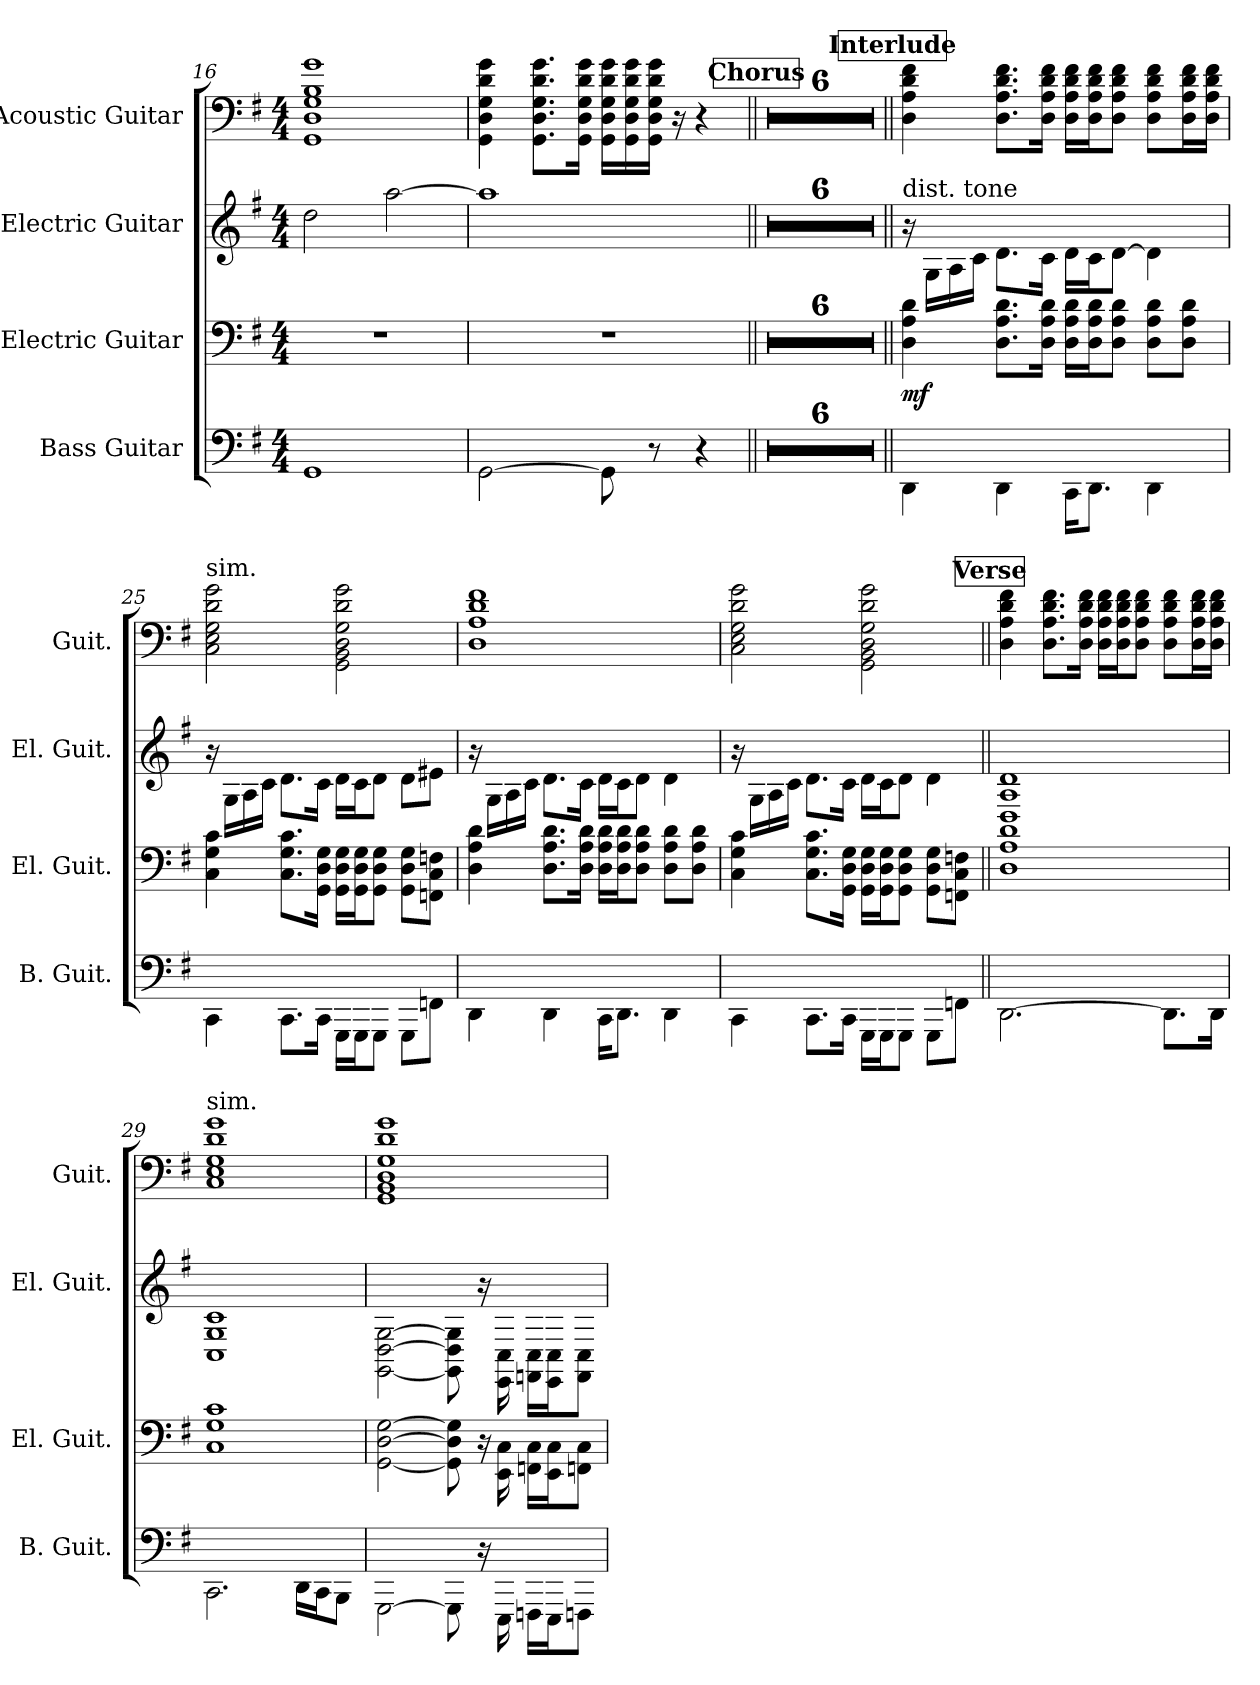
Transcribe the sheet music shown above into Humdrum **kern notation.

**kern	**kern	**dynam	**kern	**kern
*part4	*part3	*part3	*part2	*part1
*staff4	*staff3	*staff3	*staff2	*staff1
*I"Bass Guitar	*I"Electric Guitar	*	*I"Electric Guitar	*I"Acoustic Guitar
*I'B. Guit.	*I'El. Guit.	*	*I'El. Guit.	*I'Guit.
*	*	*	*	*
*ITrd7c12	*	*	*	*
*k[f#]	*k[f#]	*	*k[f#]	*k[f#]
*M4/4	*M4/4	*	*M4/4	*M4/4
=16	=16	=16	=16	=16
1GGG	1r	.	2dd\	1GG 1D 1G 1B 1g
.	.	.	[2aa\	.
!!LO:LB:g=z
=17	=17	=17	=17	=17
[2GGG\	1r	.	1aa]	4GG\ 4D\ 4G\ 4d\ 4g\
.	.	.	.	8.GG\ 8.D\ 8.G\ 8.d\ 8.g\L
.	.	.	.	16GG\ 16D\ 16G\ 16d\ 16g\Jk
8GGG\]	.	.	.	16GG\ 16D\ 16G\ 16d\ 16g\LL
.	.	.	.	16GG\ 16D\ 16G\ 16d\ 16g\
8r	.	.	.	16GG\ 16D\ 16G\ 16d\ 16g\JJ
.	.	.	.	16r
4r	.	.	.	4r
!!LO:REH:place=s1:a:B:fs=14:t=Chorus
=18||	=18||	=18||	=18||	=18||
1r	1r	.	1r	1r
=19	=19	=19	=19	=19
1r	1r	.	1r	1r
=20	=20	=20	=20	=20
1r	1r	.	1r	1r
=21	=21	=21	=21	=21
1r	1r	.	1r	1r
=22	=22	=22	=22	=22
1r	1r	.	1r	1r
=23	=23	=23	=23	=23
1r	1r	.	1r	1r
!!LO:REH:place=s1:a:B:fs=14:t=Interlude
=24||	=24||	=24||	=24||	=24||
!	!	!	!LO:TX:a:t=dist. tone	!
!	!	!LO:DY:b	!	!
4DDD\	4D\ 4A\ 4d\	mf	16r	4D\ 4A\ 4d\ 4f#\
.	.	.	16G\LL	.
.	.	.	16A\	.
.	.	.	16c\JJ	.
4DDD\	8.D\ 8.A\ 8.d\L	.	8.d\L	8.D\ 8.A\ 8.d\ 8.f#\L
.	16D\ 16A\ 16d\Jk	.	16c\Jk	16D\ 16A\ 16d\ 16f#\Jk
16CCC\KL	16D\ 16A\ 16d\LL	.	16d\LL	16D\ 16A\ 16d\ 16f#\LL
8.DDD\J	16D\ 16A\ 16d\J	.	16c\J	16D\ 16A\ 16d\ 16f#\J
.	8D\ 8A\ 8d\J	.	[8d\J	8D\ 8A\ 8d\ 8f#\J
4DDD\	8D\ 8A\ 8d\L	.	4d\]	8D\ 8A\ 8d\ 8f#\L
.	8D\ 8A\ 8d\J	.	.	16D\ 16A\ 16d\ 16f#\L
.	.	.	.	16D\ 16A\ 16d\ 16f#\JJ
!!LO:PB:g=z
=25	=25	=25	=25	=25
!	!	!	!	!LO:TX:a:t=sim.
4CCC\	4C\ 4G\ 4c\	.	16r	2C\ 2E\ 2G\ 2d\ 2g\
.	.	.	16G\LL	.
.	.	.	16A\	.
.	.	.	16c\JJ	.
8.CCC\L	8.C\ 8.G\ 8.c\L	.	8.d\L	.
16CCC\Jk	16GG\ 16D\ 16G\Jk	.	16c\Jk	.
16GGGG\LL	16GG\ 16D\ 16G\LL	.	16d\LL	2GG\ 2BB\ 2D\ 2G\ 2d\ 2g\
16GGGG\J	16GG\ 16D\ 16G\J	.	16c\J	.
8GGGG\J	8GG\ 8D\ 8G\J	.	8d\J	.
8GGGG\L	8GG\ 8D\ 8G\L	.	8d\L	.
8FFFn\J	8FFn\ 8C\ 8Fn\J	.	8e#\J	.
=26	=26	=26	=26	=26
4DDD\	4D\ 4A\ 4d\	.	16r	1D 1A 1d 1f#
.	.	.	16G\LL	.
.	.	.	16A\	.
.	.	.	16c\JJ	.
4DDD\	8.D\ 8.A\ 8.d\L	.	8.d\L	.
.	16D\ 16A\ 16d\Jk	.	16c\Jk	.
16CCC\KL	16D\ 16A\ 16d\LL	.	16d\LL	.
8.DDD\J	16D\ 16A\ 16d\J	.	16c\J	.
.	8D\ 8A\ 8d\J	.	8d\J	.
4DDD\	8D\ 8A\ 8d\L	.	4d\	.
.	8D\ 8A\ 8d\J	.	.	.
=27	=27	=27	=27	=27
4CCC\	4C\ 4G\ 4c\	.	16r	2C\ 2E\ 2G\ 2d\ 2g\
.	.	.	16G\LL	.
.	.	.	16A\	.
.	.	.	16c\JJ	.
8.CCC\L	8.C\ 8.G\ 8.c\L	.	8.d\L	.
16CCC\Jk	16GG\ 16D\ 16G\Jk	.	16c\Jk	.
16GGGG\LL	16GG\ 16D\ 16G\LL	.	16d\LL	2GG\ 2BB\ 2D\ 2G\ 2d\ 2g\
16GGGG\J	16GG\ 16D\ 16G\J	.	16c\J	.
8GGGG\J	8GG\ 8D\ 8G\J	.	8d\J	.
8GGGG\L	8GG\ 8D\ 8G\L	.	4d\	.
8FFFn\J	8FFn\ 8C\ 8Fn\J	.	.	.
!!LO:REH:place=s1:a:B:fs=14:t=Verse
=28||	=28||	=28||	=28||	=28||
[2.DDD\	1D 1A 1d	.	1D 1A 1d	4D\ 4A\ 4d\ 4f#\
.	.	.	.	8.D\ 8.A\ 8.d\ 8.f#\L
.	.	.	.	16D\ 16A\ 16d\ 16f#\Jk
.	.	.	.	16D\ 16A\ 16d\ 16f#\LL
.	.	.	.	16D\ 16A\ 16d\ 16f#\J
.	.	.	.	8D\ 8A\ 8d\ 8f#\J
8.DDD\L]	.	.	.	8D\ 8A\ 8d\ 8f#\L
.	.	.	.	16D\ 16A\ 16d\ 16f#\L
16DDD\Jk	.	.	.	16D\ 16A\ 16d\ 16f#\JJ
!!LO:LB:g=z
=29	=29	=29	=29	=29
!	!	!	!	!LO:TX:a:t=sim.
2.CCC\	1C 1G 1c	.	1C 1G 1c	1C 1E 1G 1d 1g
16DDD\LL	.	.	.	.
16CCC\J	.	.	.	.
8BBBB\J	.	.	.	.
=30	=30	=30	=30	=30
[2GGGG\	[2GG\ [2D\ [2G\	.	[2GG\ [2D\ [2G\	1GG 1BB 1D 1G 1d 1g
8GGGG\]	8GG\] 8D\] 8G\]	.	8GG\] 8D\] 8G\]	.
16r	16r	.	16r	.
16EEEE\	16EE\ 16C\	.	16EE\ 16C\	.
16FFFFn\LL	16FFn\ 16C\LL	.	16FF\ 16C\LL	.
16EEEE\J	16EE\ 16C\J	.	16EE\ 16C\J	.
8FFFFn\J	8FFn\ 8C\J	.	8FF\ 8C\J	.
=	=	=	=	=
*-	*-	*-	*-	*-
